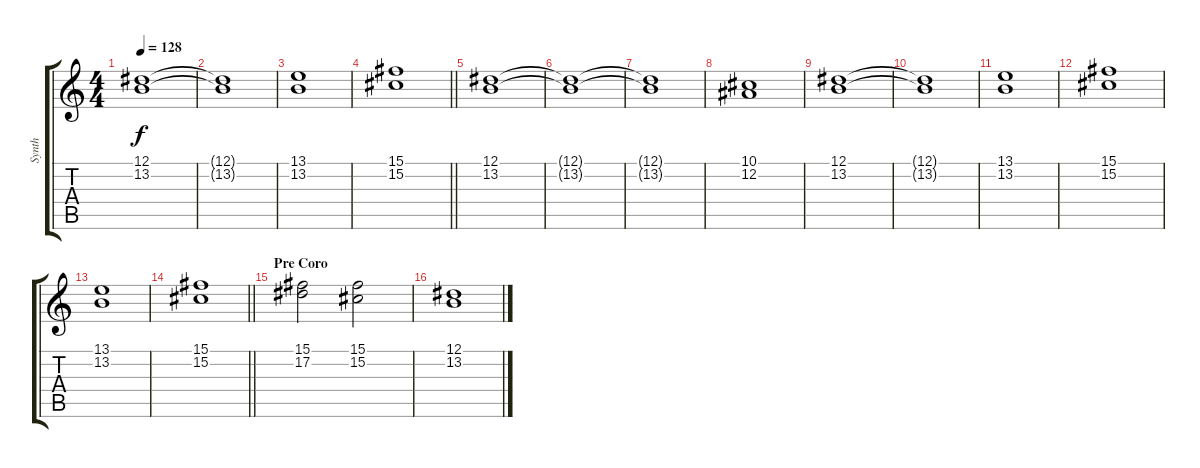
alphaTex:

\track ("Synth" "Synth") {instrument rockorgan}
\staff {score tabs}
\tuning (Eb4 Bb3 Gb3 Db3 Ab2 Eb2) {hide}
\ts (4 4)
\tempo 128
\clef g2
\ks c
(12.1 13.2).1{dy f} |
(12.1{t} 13.2{t}).1 |
(13.1 13.2).1 |
\barLineRight lightlight
(15.1 15.2).1 |
(12.1 13.2).1 |
(12.1{t} 13.2{t}).1 |
(12.1{t} 13.2{t}).1 |
(10.1 12.2).1 |
(12.1 13.2).1 |
(12.1{t} 13.2{t}).1 |
(13.1 13.2).1 |
(15.1 15.2).1 |
(13.1 13.2).1 |
\barLineRight lightlight
(15.1 15.2).1 |
\section ("" "Pre Coro")
(15.1 17.2).2 (15.1 15.2).2 |
(12.1 13.2).1
